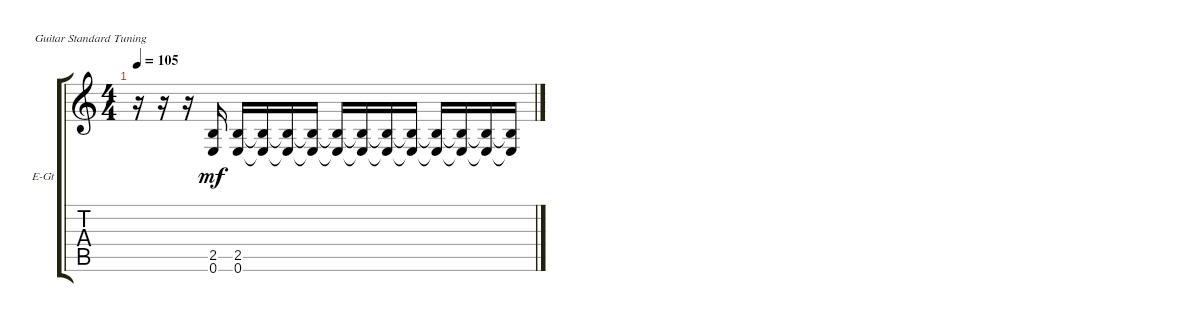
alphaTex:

\defaultSystemsLayout 4
\bracketExtendMode groupsimilarinstruments
\firstSystemTrackNameOrientation horizontal
\otherSystemsTrackNameOrientation horizontal
\track ("Electric Guitar" "E-Gt") {instrument distortionguitar}
\staff {score tabs}
\tuning (E4 B3 G3 D3 A2 E2)
\ts (4 4)
\tempo 105
\clef g2
\ks c
r.16{dy mf} r.16 r.16 (0.6 2.5).16 (0.6 2.5).16 (0.6{t} 2.5{t}).16 (0.6{t} 2.5{t}).16 (2.5{t} 0.6{t}).16 (2.5{t} 0.6{t}).16 (2.5{t} 0.6{t}).16 (2.5{t} 0.6{t}).16 (2.5{t} 0.6{t}).16 (2.5{t} 0.6{t}).16 (2.5{t} 0.6{t}).16 (2.5{t} 0.6{t}).16 (2.5{t} 0.6{t}).16
